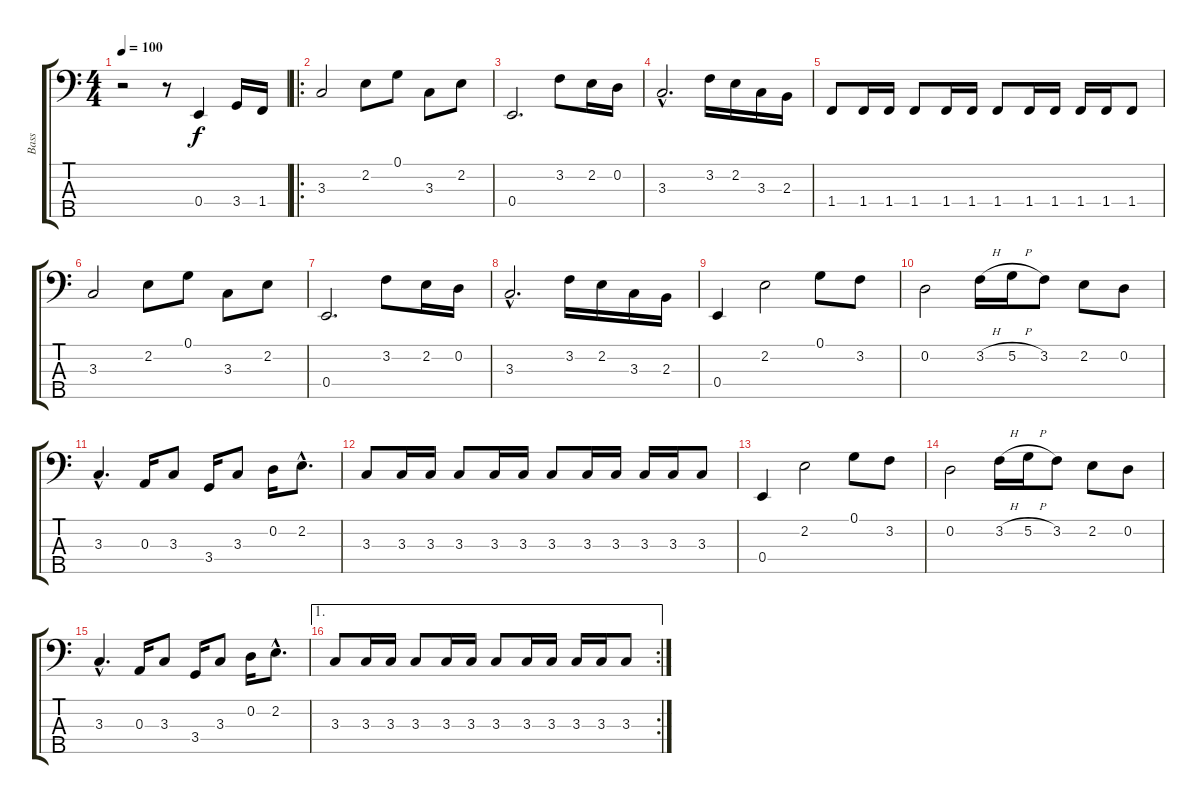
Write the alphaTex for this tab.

\track ("Bass" "Bass") {instrument electricbassfinger}
\staff {score tabs}
\tuning (G2 D2 A1 E1 B0) {hide}
\ts (4 4)
\tempo 100
\clef f4
\ks c
r.2{dy f instrument electricbassfinger} r.8 0.4.4 3.4.16 1.4.16 |
\ro
3.3.2 2.2.8{volume 11} 0.1.8 3.3.8 2.2.8 |
0.4.2{d volume 13} 3.2.8 2.2.16 0.2.16 |
3.3{hac}.2{d} 3.2.16 2.2.16 3.3.16 2.3.16 |
1.4.8{volume 14} 1.4.16 1.4.16 1.4.8 1.4.16 1.4.16 1.4.8 1.4.16 1.4.16 1.4.16 1.4.16 1.4.8 |
3.3.2{volume 13} 2.2.8{volume 11} 0.1.8 3.3.8 2.2.8 |
0.4.2{d volume 13} 3.2.8 2.2.16 0.2.16 |
3.3{hac}.2{d} 3.2.16 2.2.16 3.3.16 2.3.16 |
0.4.4 2.2.2 0.1.8 3.2.8 |
0.2.2 3.2{h}.16 5.2{h}.16 3.2.8 2.2.8 0.2.8 |
3.3{hac}.4{d} 0.3.16 3.3.8 3.4.16 3.3.8 0.2.16 2.2{hac}.8{d} |
3.3.8{volume 12} 3.3.16 3.3.16 3.3.8 3.3.16 3.3.16 3.3.8 3.3.16 3.3.16 3.3.16 3.3.16 3.3.8 |
0.4.4 2.2.2 0.1.8 3.2.8 |
0.2.2 3.2{h}.16 5.2{h}.16 3.2.8 2.2.8 0.2.8 |
3.3{hac}.4{d} 0.3.16 3.3.8 3.4.16 3.3.8 0.2.16 2.2{hac}.8{d} |
\ae 1
\rc 2
3.3.8{volume 12} 3.3.16 3.3.16 3.3.8 3.3.16 3.3.16 3.3.8 3.3.16 3.3.16 3.3.16 3.3.16 3.3.8
